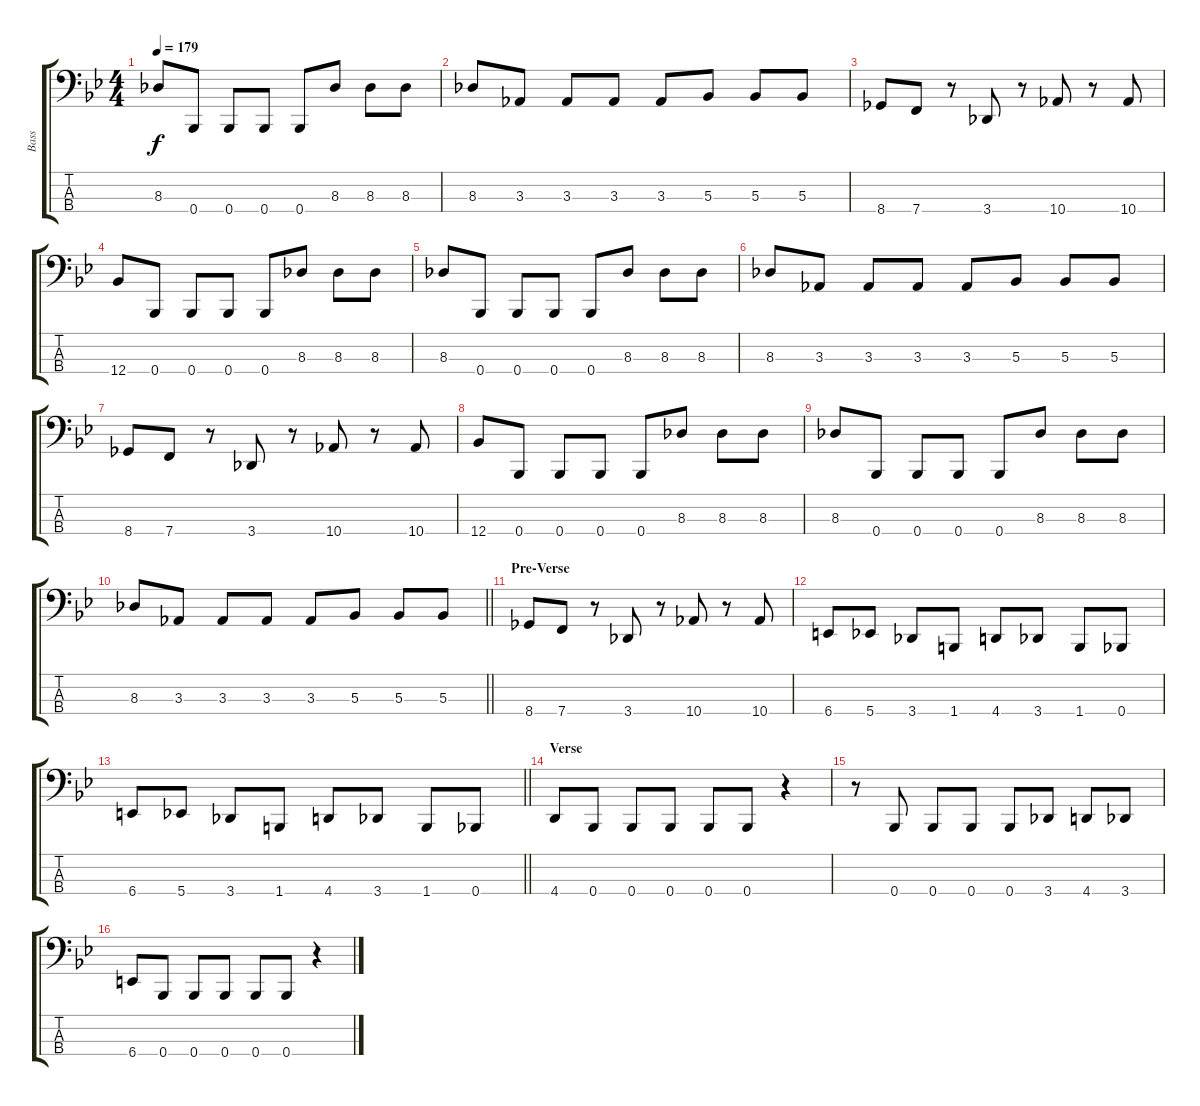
\track ("Bass" "Bass") {instrument electricbasspick}
\staff {score tabs}
\tuning (Eb2 Bb1 F1 Bb0) {hide}
\ts (4 4)
\tempo 179
\clef f4
\ks bb
8.3.8{dy f} 0.4.8 0.4.8 0.4.8 0.4.8 8.3.8 8.3.8 8.3.8 |
8.3.8 3.3.8 3.3.8 3.3.8 3.3.8 5.3.8 5.3.8 5.3.8 |
8.4.8 7.4.8 r.8 3.4.8 r.8 10.4.8 r.8 10.4.8 |
12.4.8 0.4.8 0.4.8 0.4.8 0.4.8 8.3.8 8.3.8 8.3.8 |
8.3.8 0.4.8 0.4.8 0.4.8 0.4.8 8.3.8 8.3.8 8.3.8 |
8.3.8 3.3.8 3.3.8 3.3.8 3.3.8 5.3.8 5.3.8 5.3.8 |
8.4.8 7.4.8 r.8 3.4.8 r.8 10.4.8 r.8 10.4.8 |
12.4.8 0.4.8 0.4.8 0.4.8 0.4.8 8.3.8 8.3.8 8.3.8 |
8.3.8 0.4.8 0.4.8 0.4.8 0.4.8 8.3.8 8.3.8 8.3.8 |
\barLineRight lightlight
8.3.8 3.3.8 3.3.8 3.3.8 3.3.8 5.3.8 5.3.8 5.3.8 |
\section ("" "Pre-Verse")
8.4.8 7.4.8 r.8 3.4.8 r.8 10.4.8 r.8 10.4.8 |
6.4.8 5.4.8 3.4.8 1.4.8 4.4.8 3.4.8 1.4.8 0.4.8 |
\barLineRight lightlight
6.4.8 5.4.8 3.4.8 1.4.8 4.4.8 3.4.8 1.4.8 0.4.8 |
\section ("" "Verse")
4.4.8 0.4.8 0.4.8 0.4.8 0.4.8 0.4.8 r.4 |
r.8 0.4.8 0.4.8 0.4.8 0.4.8 3.4.8 4.4.8 3.4.8 |
6.4.8 0.4.8 0.4.8 0.4.8 0.4.8 0.4.8 r.4
